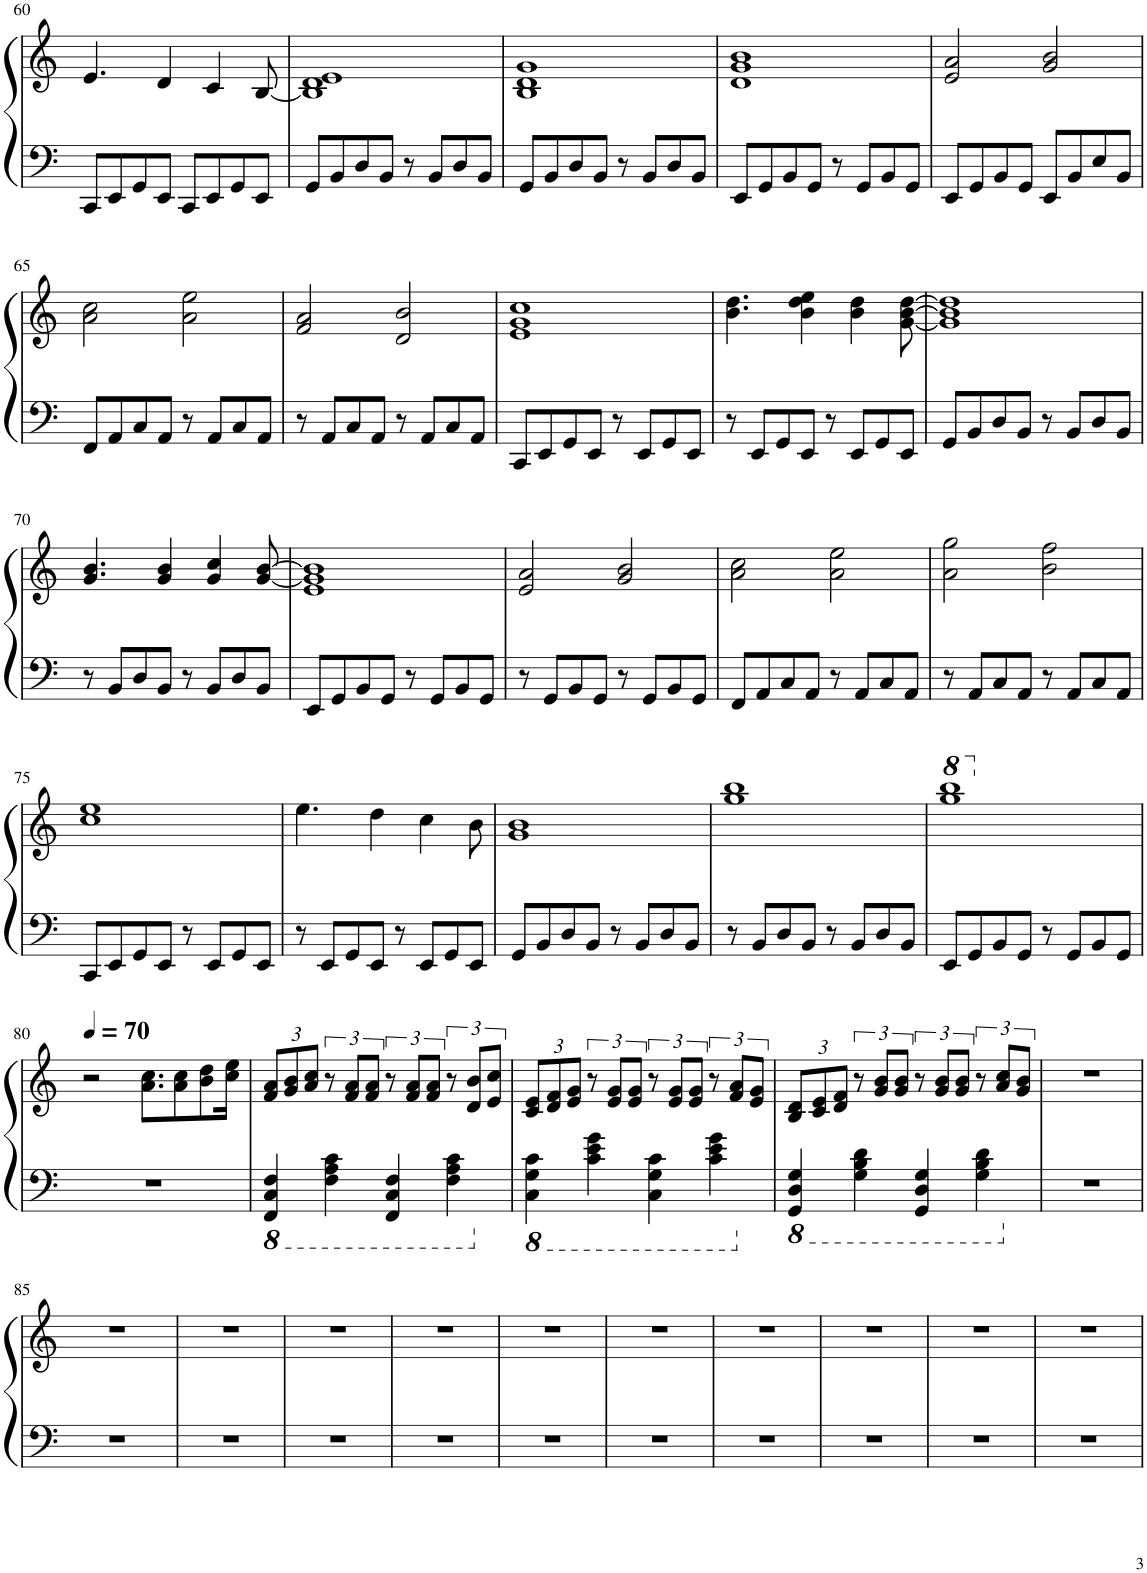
**kern	**kern
*part1	*part1
*staff2	*staff1
*I"Piano	*
*I'Pno.	*
!!LO:PB:g=z
*clefF4	*clefG2
*k[]	*k[]
*M4/4	*M4/4
=60	=60
8CC/L	4.e/
8EE/	.
8GG/	.
8EE/J	4d/
8CC/L	.
8EE/	4c/
8GG/	.
8EE/J	[8B/
=61	=61
8GG/L	1B] 1d 1e
8BB/	.
8D/	.
8BB/J	.
8r	.
8BB/L	.
8D/	.
8BB/J	.
=62	=62
8GG/L	1B 1d 1g
8BB/	.
8D/	.
8BB/J	.
8r	.
8BB/L	.
8D/	.
8BB/J	.
=63	=63
8EE/L	1d 1g 1b
8GG/	.
8BB/	.
8GG/J	.
8r	.
8GG/L	.
8BB/	.
8GG/J	.
=64	=64
8EE/L	2e/ 2a/
8GG/	.
8BB/	.
8GG/J	.
8EE/L	2g/ 2b/
8BB/	.
8E/	.
8BB/J	.
!!LO:LB:g=z
=65	=65
8FF/L	2a\ 2cc\
8AA/	.
8C/	.
8AA/J	.
8r	2a\ 2ee\
8AA/L	.
8C/	.
8AA/J	.
=66	=66
8r	2f/ 2a/
8AA/L	.
8C/	.
8AA/J	.
8r	2d/ 2b/
8AA/L	.
8C/	.
8AA/J	.
=67	=67
8CC/L	1e 1g 1cc
8EE/	.
8GG/	.
8EE/J	.
8r	.
8EE/L	.
8GG/	.
8EE/J	.
=68	=68
8r	4.b\ 4.dd\
8EE/L	.
8GG/	.
8EE/J	4b\ 4dd\ 4ee\
8r	.
8EE/L	4b\ 4dd\
8GG/	.
8EE/J	[8g\ [8b\ [8dd\
=69	=69
8GG/L	1g] 1b] 1dd]
8BB/	.
8D/	.
8BB/J	.
8r	.
8BB/L	.
8D/	.
8BB/J	.
!!LO:LB:g=z
=70	=70
8r	4.g/ 4.b/
8BB/L	.
8D/	.
8BB/J	4g/ 4b/
8r	.
8BB/L	4g/ 4cc/
8D/	.
8BB/J	[8g/ [8b/
=71	=71
8EE/L	1e 1g] 1b]
8GG/	.
8BB/	.
8GG/J	.
8r	.
8GG/L	.
8BB/	.
8GG/J	.
=72	=72
8r	2e/ 2a/
8GG/L	.
8BB/	.
8GG/J	.
8r	2g/ 2b/
8GG/L	.
8BB/	.
8GG/J	.
=73	=73
8FF/L	2a\ 2cc\
8AA/	.
8C/	.
8AA/J	.
8r	2a\ 2ee\
8AA/L	.
8C/	.
8AA/J	.
=74	=74
8r	2a\ 2gg\
8AA/L	.
8C/	.
8AA/J	.
8r	2b\ 2ff\
8AA/L	.
8C/	.
8AA/J	.
!!LO:LB:g=z
=75	=75
8CC/L	1cc 1ee
8EE/	.
8GG/	.
8EE/J	.
8r	.
8EE/L	.
8GG/	.
8EE/J	.
=76	=76
8r	4.ee\
8EE/L	.
8GG/	.
8EE/J	4dd\
8r	.
8EE/L	4cc\
8GG/	.
8EE/J	8b\
=77	=77
8GG/L	1g 1b
8BB/	.
8D/	.
8BB/J	.
8r	.
8BB/L	.
8D/	.
8BB/J	.
=78	=78
8r	1gg 1bb
8BB/L	.
8D/	.
8BB/J	.
8r	.
8BB/L	.
8D/	.
8BB/J	.
=79	=79
*	*8va
8EE/L	1ggg 1bbb
8GG/	.
8BB/	.
8GG/J	.
8r	.
8GG/L	.
8BB/	.
8GG/J	.
!!LO:LB:g=z
=80	=80
*	*X8va
*	*MM70
1r	2r
.	8.a\ 8.cc\L
.	8a\ 8cc\
.	8b\ 8dd\
.	16cc\ 16ee\Jk
=81	=81
*8ba	*
*	*Xbrackettup
4FFF/ 4CC/ 4FF/	12f/ 12a/L
.	12g/ 12b/
.	12a/ 12cc/J
*	*brackettup
4FF\ 4AA\ 4C\	12r
.	12f/ 12a/L
.	12f/ 12a/J
4FFF/ 4CC/ 4FF/	12r
.	12f/ 12a/L
.	12f/ 12a/J
4FF\ 4AA\ 4C\	12r
.	12d/ 12b/L
.	12e/ 12cc/J
=82	=82
*X8ba	*
*8ba	*
*	*Xbrackettup
4CC\ 4GG\ 4C\	12c/ 12e/L
.	12d/ 12f/
.	12e/ 12g/J
*	*brackettup
4C\ 4E\ 4G\	12r
.	12e/ 12g/L
.	12e/ 12g/J
4CC\ 4GG\ 4C\	12r
.	12e/ 12g/L
.	12e/ 12g/J
4C\ 4E\ 4G\	12r
.	12f/ 12a/L
.	12e/ 12g/J
=83	=83
*X8ba	*
*8ba	*
*	*Xbrackettup
4GGG/ 4DD/ 4GG/	12B/ 12d/L
.	12c/ 12e/
.	12d/ 12f/J
*	*brackettup
4GG\ 4BB\ 4D\	12r
.	12g/ 12b/L
.	12g/ 12b/J
4GGG/ 4DD/ 4GG/	12r
.	12g/ 12b/L
.	12g/ 12b/J
4GG\ 4BB\ 4D\	12r
.	12a/ 12cc/L
.	12g/ 12b/J
=84	=84
*X8ba	*
1r	1r
!!LO:LB:g=z
=85	=85
1r	1r
=86	=86
1r	1r
=87	=87
1r	1r
=88	=88
1r	1r
=89	=89
1r	1r
=90	=90
1r	1r
=91	=91
1r	1r
=92	=92
1r	1r
=93	=93
1r	1r
=94	=94
1r	1r
=	=
*-	*-
